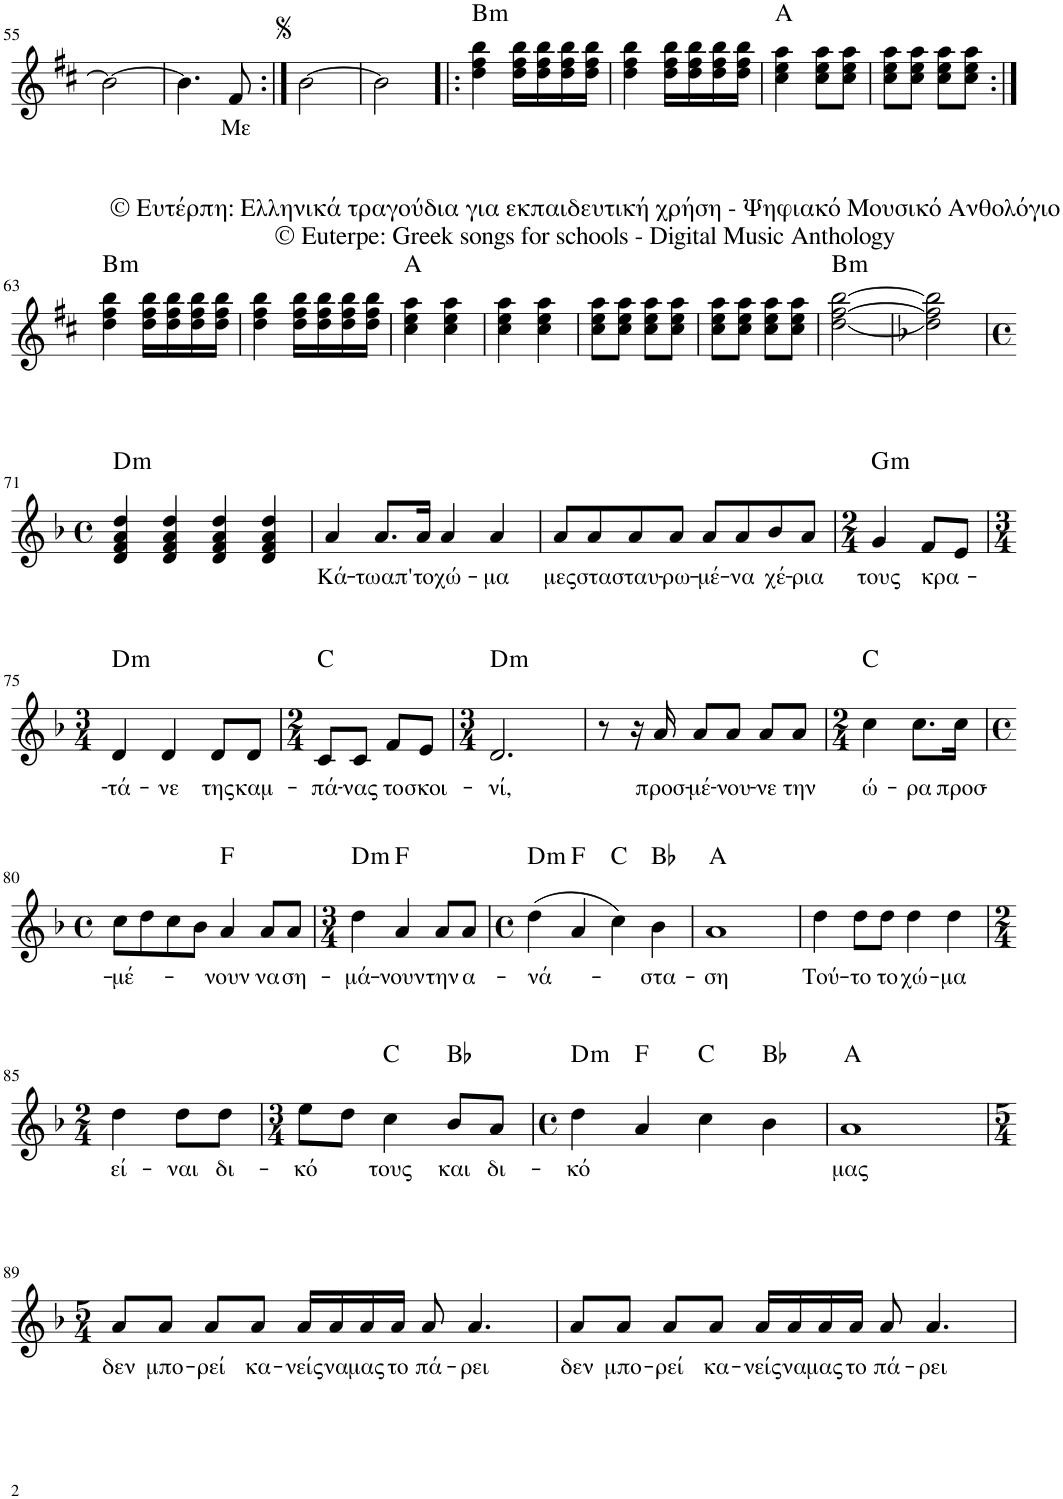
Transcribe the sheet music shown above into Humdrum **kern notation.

**kern	**text	**harte
*part1	*part1	*part1
*staff1	*staff1	*
*I"Piano	*	*
*I'Pno.	*	*
!!LO:PB:g=z
*clefG2	*	*
*k[f#c#]	*	*
*M2/4	*	*
=55	=55	=55
2b\_	.	.
=56	=56	=56
4.b\]	.	.
!LO:TX:b:t=© Ευτέρπη&colon; Ελληνικά τραγούδια για εκπαιδευτική χρήση ‐ Ψηφιακό Μουσικό Ανθολόγιο	!	!
!LO:TX:b:t=© Euterpe&colon; Greek songs for schools ‐ Digital Music Anthology	!	!
!	!LO:LY:b	!
8f#/	Με	.
=57:|!	=57:|!	=57:|!
[2b\	.	.
=58	=58	=58
2b\]	.	.
=59!|:	=59!|:	=59!|:
!	!	!LO:H:kt=m
4dd\ 4ff#\ 4bb\	.	B:min
16dd\ 16ff#\ 16bb\LL	.	.
16dd\ 16ff#\ 16bb\	.	.
16dd\ 16ff#\ 16bb\	.	.
16dd\ 16ff#\ 16bb\JJ	.	.
=60	=60	=60
4dd\ 4ff#\ 4bb\	.	.
16dd\ 16ff#\ 16bb\LL	.	.
16dd\ 16ff#\ 16bb\	.	.
16dd\ 16ff#\ 16bb\	.	.
16dd\ 16ff#\ 16bb\JJ	.	.
=61	=61	=61
4cc#\ 4ee\ 4aa\	.	A:maj
8cc#\ 8ee\ 8aa\L	.	.
8cc#\ 8ee\ 8aa\J	.	.
=62	=62	=62
8cc#\ 8ee\ 8aa\L	.	.
8cc#\ 8ee\ 8aa\J	.	.
8cc#\ 8ee\ 8aa\L	.	.
8cc#\ 8ee\ 8aa\J	.	.
!!LO:LB:g=z
=63:|!	=63:|!	=63:|!
!	!	!LO:H:kt=m
4dd\ 4ff#\ 4bb\	.	B:min
16dd\ 16ff#\ 16bb\LL	.	.
16dd\ 16ff#\ 16bb\	.	.
16dd\ 16ff#\ 16bb\	.	.
16dd\ 16ff#\ 16bb\JJ	.	.
=64	=64	=64
4dd\ 4ff#\ 4bb\	.	.
16dd\ 16ff#\ 16bb\LL	.	.
16dd\ 16ff#\ 16bb\	.	.
16dd\ 16ff#\ 16bb\	.	.
16dd\ 16ff#\ 16bb\JJ	.	.
=65	=65	=65
4cc#\ 4ee\ 4aa\	.	A:maj
4cc#\ 4ee\ 4aa\	.	.
=66	=66	=66
4cc#\ 4ee\ 4aa\	.	.
4cc#\ 4ee\ 4aa\	.	.
=67	=67	=67
8cc#\ 8ee\ 8aa\L	.	.
8cc#\ 8ee\ 8aa\J	.	.
8cc#\ 8ee\ 8aa\L	.	.
8cc#\ 8ee\ 8aa\J	.	.
=68	=68	=68
8cc#\ 8ee\ 8aa\L	.	.
8cc#\ 8ee\ 8aa\J	.	.
8cc#\ 8ee\ 8aa\L	.	.
8cc#\ 8ee\ 8aa\J	.	.
=69	=69	=69
!	!	!LO:H:kt=m
[2dd\ [2ff#\ [2bb\	.	B:min
=70	=70	=70
*k[b-]	*	*
2dd\] 2ff#\] 2bb\]	.	.
!!LO:LB:g=z
=71	=71	=71
*M4/4	*	*
*met(c)	*	*
!	!	!LO:H:kt=m
4d/ 4f/ 4a/ 4dd/	.	D:min
4d/ 4f/ 4a/ 4dd/	.	.
4d/ 4f/ 4a/ 4dd/	.	.
4d/ 4f/ 4a/ 4dd/	.	.
=72	=72	=72
!	!LO:LY:b	!
4a/	Κά-	.
!	!LO:LY:b	!
8.a/L	-τωαπ'	.
!	!LO:LY:b	!
16a/Jk	το	.
!	!LO:LY:b	!
4a/	χώ-	.
!	!LO:LY:b	!
4a/	-μα	.
=73	=73	=73
!	!LO:LY:b	!
8a/L	μες	.
!	!LO:LY:b	!
8a/	στα	.
!	!LO:LY:b	!
8a/	σταυ-	.
!	!LO:LY:b	!
8a/J	-ρω-	.
!	!LO:LY:b	!
8a/L	-μέ-	.
!	!LO:LY:b	!
8a/	-να	.
!	!LO:LY:b	!
8b-/	χέ-	.
!	!LO:LY:b	!
8a/J	-ρια	.
=74	=74	=74
*M2/4	*	*
!	!LO:LY:b	!LO:H:kt=m
4g/	τους	G:min
!	!LO:LY:b	!
8f/L	κρα-	.
8e/J	.	.
!!LO:LB:g=z
=75	=75	=75
*M3/4	*	*
!	!LO:LY:b	!LO:H:kt=m
4d/	-τά-	D:min
!	!LO:LY:b	!
4d/	-νε	.
!	!LO:LY:b	!
8d/L	της	.
!	!LO:LY:b	!
8d/J	καμ-	.
=76	=76	=76
*M2/4	*	*
!	!LO:LY:b	!
8c/L	-πά-	C:maj
!	!LO:LY:b	!
8c/J	-νας	.
!	!LO:LY:b	!
8f/L	το	.
!	!LO:LY:b	!
8e/J	σκοι-	.
=77	=77	=77
*M3/4	*	*
!	!LO:LY:b	!LO:H:kt=m
2.d/	-νί,	D:min
=78	=78	=78
8r	.	.
16r	.	.
!	!LO:LY:b	!
16a/	προσ-	.
!	!LO:LY:b	!
8a/L	-μέ-	.
!	!LO:LY:b	!
8a/J	-νου-	.
!	!LO:LY:b	!
8a/L	-νε	.
!	!LO:LY:b	!
8a/J	την	.
=79	=79	=79
*M2/4	*	*
!	!LO:LY:b	!
4cc\	ώ-	C:maj
!	!LO:LY:b	!
8.cc\L	-ρα	.
!	!LO:LY:b	!
16cc\Jk	προσ-	.
!!LO:LB:g=z
=80	=80	=80
*M4/4	*	*
*met(c)	*	*
!	!LO:LY:b	!
8cc\L	-μέ-	.
8dd\	.	.
8cc\	.	.
8b-\J	.	.
!	!LO:LY:b	!
4a/	-νουν	F:maj
!	!LO:LY:b	!
8a/L	να	.
!	!LO:LY:b	!
8a/J	ση-	.
=81	=81	=81
*M3/4	*	*
!	!LO:LY:b	!LO:H:kt=m
4dd\	-μά-	D:min
!	!LO:LY:b	!
4a/	-νουν	F:maj
!	!LO:LY:b	!
8a/L	την	.
!	!LO:LY:b	!
8a/J	α-	.
=82	=82	=82
*M4/4	*	*
*met(c)	*	*
!	!LO:LY:b	!LO:H:kt=m
(4dd\	-νά-	D:min
4a/	.	F:maj
4cc\)	.	C:maj
!	!LO:LY:b	!
4b-\	-στα-	Bb:maj
=83	=83	=83
!	!LO:LY:b	!
1a	-ση	A:maj
=84	=84	=84
!	!LO:LY:b	!
4dd\	Τού-	.
!	!LO:LY:b	!
8dd\L	-το	.
!	!LO:LY:b	!
8dd\J	το	.
!	!LO:LY:b	!
4dd\	χώ-	.
!	!LO:LY:b	!
4dd\	-μα	.
!!LO:LB:g=z
=85	=85	=85
*M2/4	*	*
!	!LO:LY:b	!
4dd\	εί-	.
!	!LO:LY:b	!
8dd\L	-ναι	.
!	!LO:LY:b	!
8dd\J	δι-	.
=86	=86	=86
*M3/4	*	*
!	!LO:LY:b	!
8ee\L	-κό	.
8dd\J	.	.
!	!LO:LY:b	!
4cc\	τους	C:maj
!	!LO:LY:b	!
8b-/L	και	Bb:maj
!	!LO:LY:b	!
8a/J	δι-	.
=87	=87	=87
*M4/4	*	*
*met(c)	*	*
!	!LO:LY:b	!LO:H:kt=m
4dd\	-κό	D:min
4a/	.	F:maj
4cc\	.	C:maj
4b-\	.	Bb:maj
=88	=88	=88
!	!LO:LY:b	!
1a	μας	A:maj
!!LO:LB:g=z
=89	=89	=89
*M5/4	*	*
!	!LO:LY:b	!
8a/L	δεν	.
!	!LO:LY:b	!
8a/J	μπο-	.
!	!LO:LY:b	!
8a/L	-ρεί	.
!	!LO:LY:b	!
8a/J	κα-	.
!	!LO:LY:b	!
16a/LL	-νείς	.
!	!LO:LY:b	!
16a/	να	.
!	!LO:LY:b	!
16a/	μας	.
!	!LO:LY:b	!
16a/JJ	το	.
!	!LO:LY:b	!
8a/	πά-	.
!	!LO:LY:b	!
4.a/	-ρει	.
=90	=90	=90
!	!LO:LY:b	!
8a/L	δεν	.
!	!LO:LY:b	!
8a/J	μπο-	.
!	!LO:LY:b	!
8a/L	-ρεί	.
!	!LO:LY:b	!
8a/J	κα-	.
!	!LO:LY:b	!
16a/LL	-νείς	.
!	!LO:LY:b	!
16a/	να	.
!	!LO:LY:b	!
16a/	μας	.
!	!LO:LY:b	!
16a/JJ	το	.
!	!LO:LY:b	!
8a/	πά-	.
!	!LO:LY:b	!
4.a/	-ρει	.
=	=	=
*-	*-	*-
